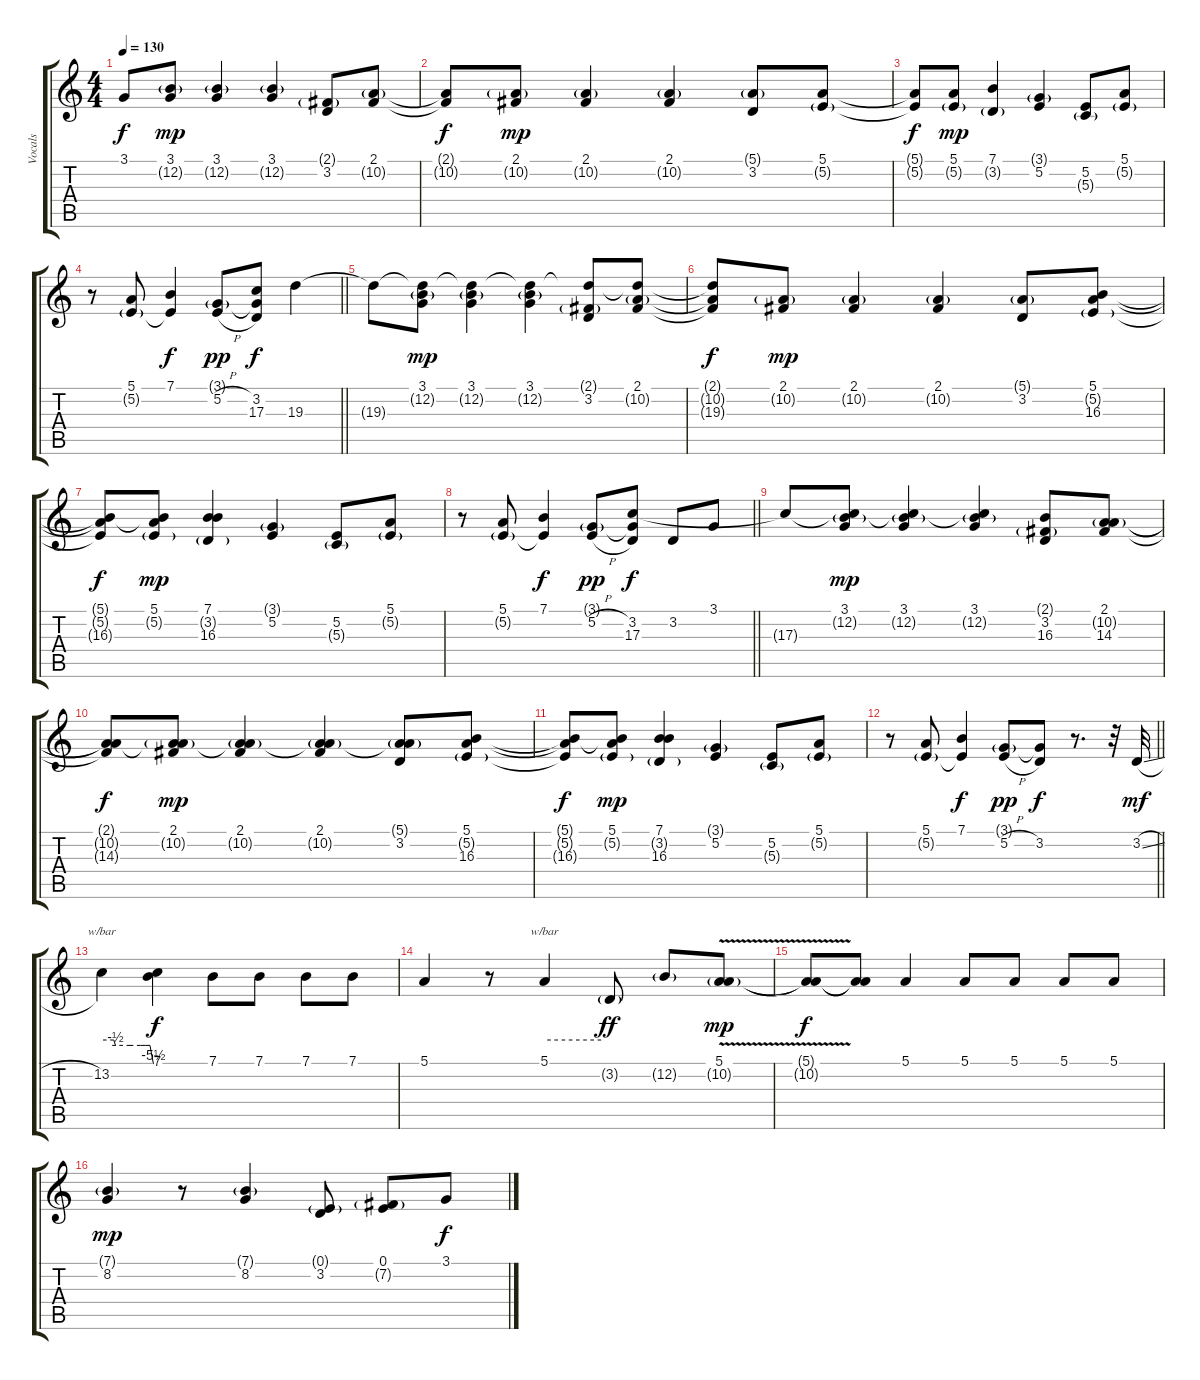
\track ("Vocals" "Vocals") {instrument clarinet}
\staff {score tabs}
\tuning (E4 B3 G3 D3 A2 E2) {hide}
\ts (4 4)
\tempo 130
\clef g2
\ks c
3.1{t}.8{dy f} (3.1 12.2{g}).8{dy mp} (3.1 12.2{g}).4 (3.1 12.2{g}).4 (2.1{g} 3.2).8 (2.1 10.2{g}).8 |
(2.1{t} 10.2{t}).8{dy f} (2.1 10.2{g}).8{dy mp} (2.1 10.2{g}).4 (2.1 10.2{g}).4 (5.1{g} 3.2).8 (5.1 5.2{g}).8 |
(5.1{t} 5.2{t}).8{dy f} (5.1 5.2{g}).8{dy mp} (7.1 3.2{g}).4 (3.1{g} 5.2).4 (5.2 5.3{g}).8 (5.1 5.2{g}).8 |
\barLineRight lightlight
r.8 (5.1 5.2{g}).8 (7.1 5.2{t}).4{dy f} (3.1{g} 5.2{h}).8{dy pp} (3.1{t} 3.2 17.3).8{dy f} 19.3.4 |
19.3{t}.8 (3.1 12.2{g} 19.3{t}).8{dy mp} (3.1 12.2{g} 19.3{t}).4 (3.1 12.2{g} 19.3{t}).4 (2.1{g} 3.2 19.3{t}).8 (2.1 10.2{g} 19.3{t}).8 |
(2.1{t} 10.2{t} 19.3{t}).8{dy f} (2.1 10.2{g}).8{dy mp} (2.1 10.2{g}).4 (2.1 10.2{g}).4 (5.1{g} 3.2).8 (5.1 5.2{g} 16.3).8 |
(5.1{t} 5.2{t} 16.3{t}).8{dy f} (5.1 5.2{g} 16.3{t}).8{dy mp} (7.1 3.2{g} 16.3).4 (3.1{g} 5.2).4 (5.2 5.3{g}).8 (5.1 5.2{g}).8 |
\barLineRight lightlight
r.8 (5.1 5.2{g}).8 (7.1 5.2{t}).4{dy f} (3.1{g} 5.2{h}).8{dy pp} (3.1{t} 3.2 17.3).8{dy f} 3.2.8 3.1.8 |
17.3{t}.8 (3.1 12.2{g} 17.3{t}).8{dy mp} (3.1 12.2{g} 17.3{t}).4 (3.1 12.2{g} 17.3{t}).4 (2.1{g} 3.2 16.3).8 (2.1 10.2{g} 14.3).8 |
(2.1{t} 10.2{t} 14.3{t}).8{dy f} (2.1 10.2{g} 14.3{t}).8{dy mp} (2.1 10.2{g} 14.3{t}).4 (2.1 10.2{g} 14.3{t}).4 (5.1{g} 3.2 14.3{t}).8 (5.1 5.2{g} 16.3).8 |
(5.1{t} 5.2{t} 16.3{t}).8{dy f} (5.1 5.2{g} 16.3{t}).8{dy mp} (7.1 3.2{g} 16.3).4 (3.1{g} 5.2).4 (5.2 5.3{g}).8 (5.1 5.2{g}).8 |
\barLineRight lightlight
r.8 (5.1 5.2{g}).8 (7.1 5.2{t}).4{dy f} (3.1{g} 5.2{h}).8{dy pp} (3.1{t} 3.2).8{dy f} r.8{d} r.32 3.2{sl}.32{dy mf} |
13.2.4{tbe (custom default 0 0 14 0 16 -2 33 -2 45 -2 51 -2 56 -2 60 -22)} (7.1 13.2{t}).4{dy f} 7.1.8 7.1.8 7.1.8 7.1.8 |
5.1.4 r.8 5.1.4{tbe (hold default 0 0 60 0)} 3.2{g}.8{dy ff instrument bassoon} 12.2{g}.8 (5.1 10.2{v g}).8{dy mp instrument clarinet} |
(5.1{t} 10.2{t}).8{dy f} (5.1{t} 10.2{t}).8 5.1.4 5.1.8 5.1.8 5.1.8 5.1.8 |
(7.1{g} 8.2).4{dy mp} r.8 (7.1{g} 8.2).4 (0.1{g} 3.2).8 (0.1 7.2{g}).8 3.1.8{dy f}
